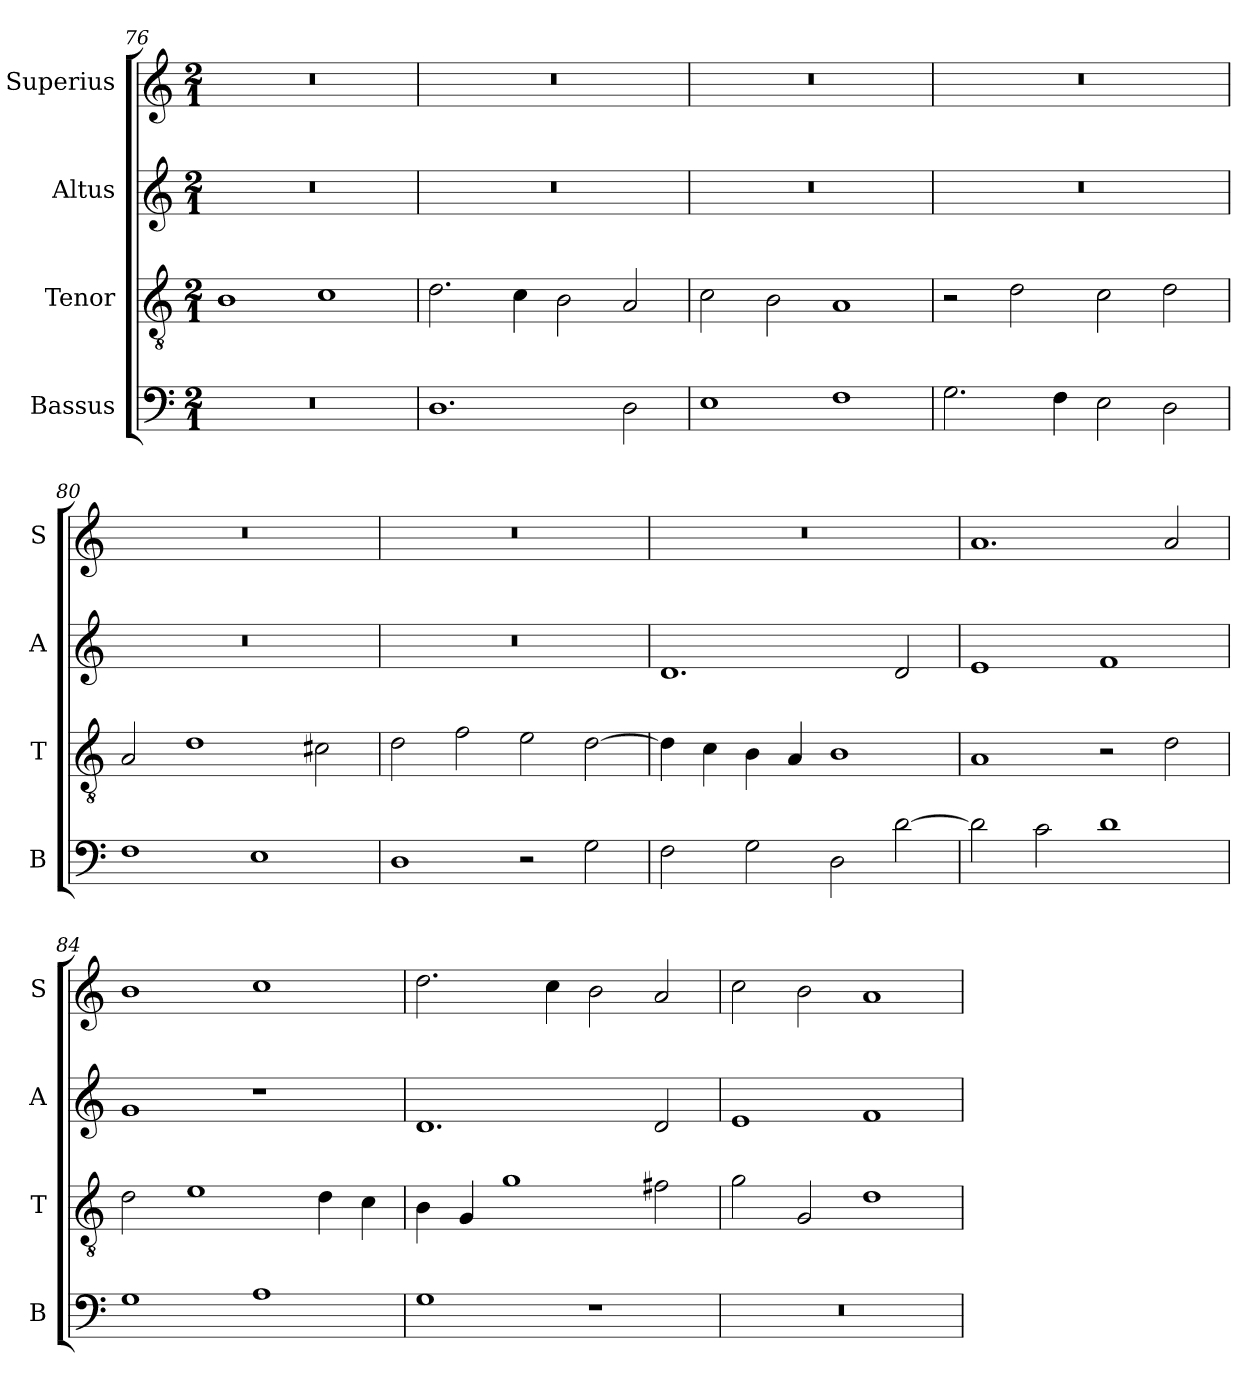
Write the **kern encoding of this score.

**kern	**kern	**kern	**kern
*part4	*part3	*part2	*part1
*staff4	*staff3	*staff2	*staff1
*I"Bassus	*I"Tenor	*I"Altus	*I"Superius
*I'B	*I'T	*I'A	*I'S
*clefF4	*clefGv2	*clefG2	*clefG2
*k[]	*k[]	*k[]	*k[]
*C:	*C:	*C:	*C:
*M2/1	*M2/1	*M2/1	*M2/1
=76	=76	=76	=76
0r	1B	0r	0r
.	1c	.	.
=77	=77	=77	=77
1.D	2.d	0r	0r
.	4c	.	.
.	2B	.	.
2D	2A	.	.
=78	=78	=78	=78
1E	2c	0r	0r
.	2B	.	.
1F	1A	.	.
=79	=79	=79	=79
2.G	2r	0r	0r
.	2d	.	.
4F	.	.	.
2E	2c	.	.
2D	2d	.	.
=80	=80	=80	=80
1F	2A	0r	0r
.	1d	.	.
1E	.	.	.
.	2c#X	.	.
=81	=81	=81	=81
1D	2d	0r	0r
.	2f	.	.
2r	2e	.	.
2G	[2d	.	.
=82	=82	=82	=82
2F	4d]	1.d	0r
.	4c	.	.
2G	4B	.	.
.	4A	.	.
2D	1B	.	.
[2d	.	2d	.
=83	=83	=83	=83
2d]	1A	1e	1.a
2c	.	.	.
1d	2r	1f	.
.	2d	.	2a
=84	=84	=84	=84
1G	2d	1g	1b
.	1e	.	.
1A	.	1r	1cc
.	4d	.	.
.	4c	.	.
=85	=85	=85	=85
1G	4B	1.d	2.dd
.	4G	.	.
.	1g	.	.
.	.	.	4cc
1r	.	.	2b
.	2f#X	2d	2a
=86	=86	=86	=86
0r	2g	1e	2cc
.	2G	.	2b
.	1d	1f	1a
=	=	=	=
*-	*-	*-	*-
